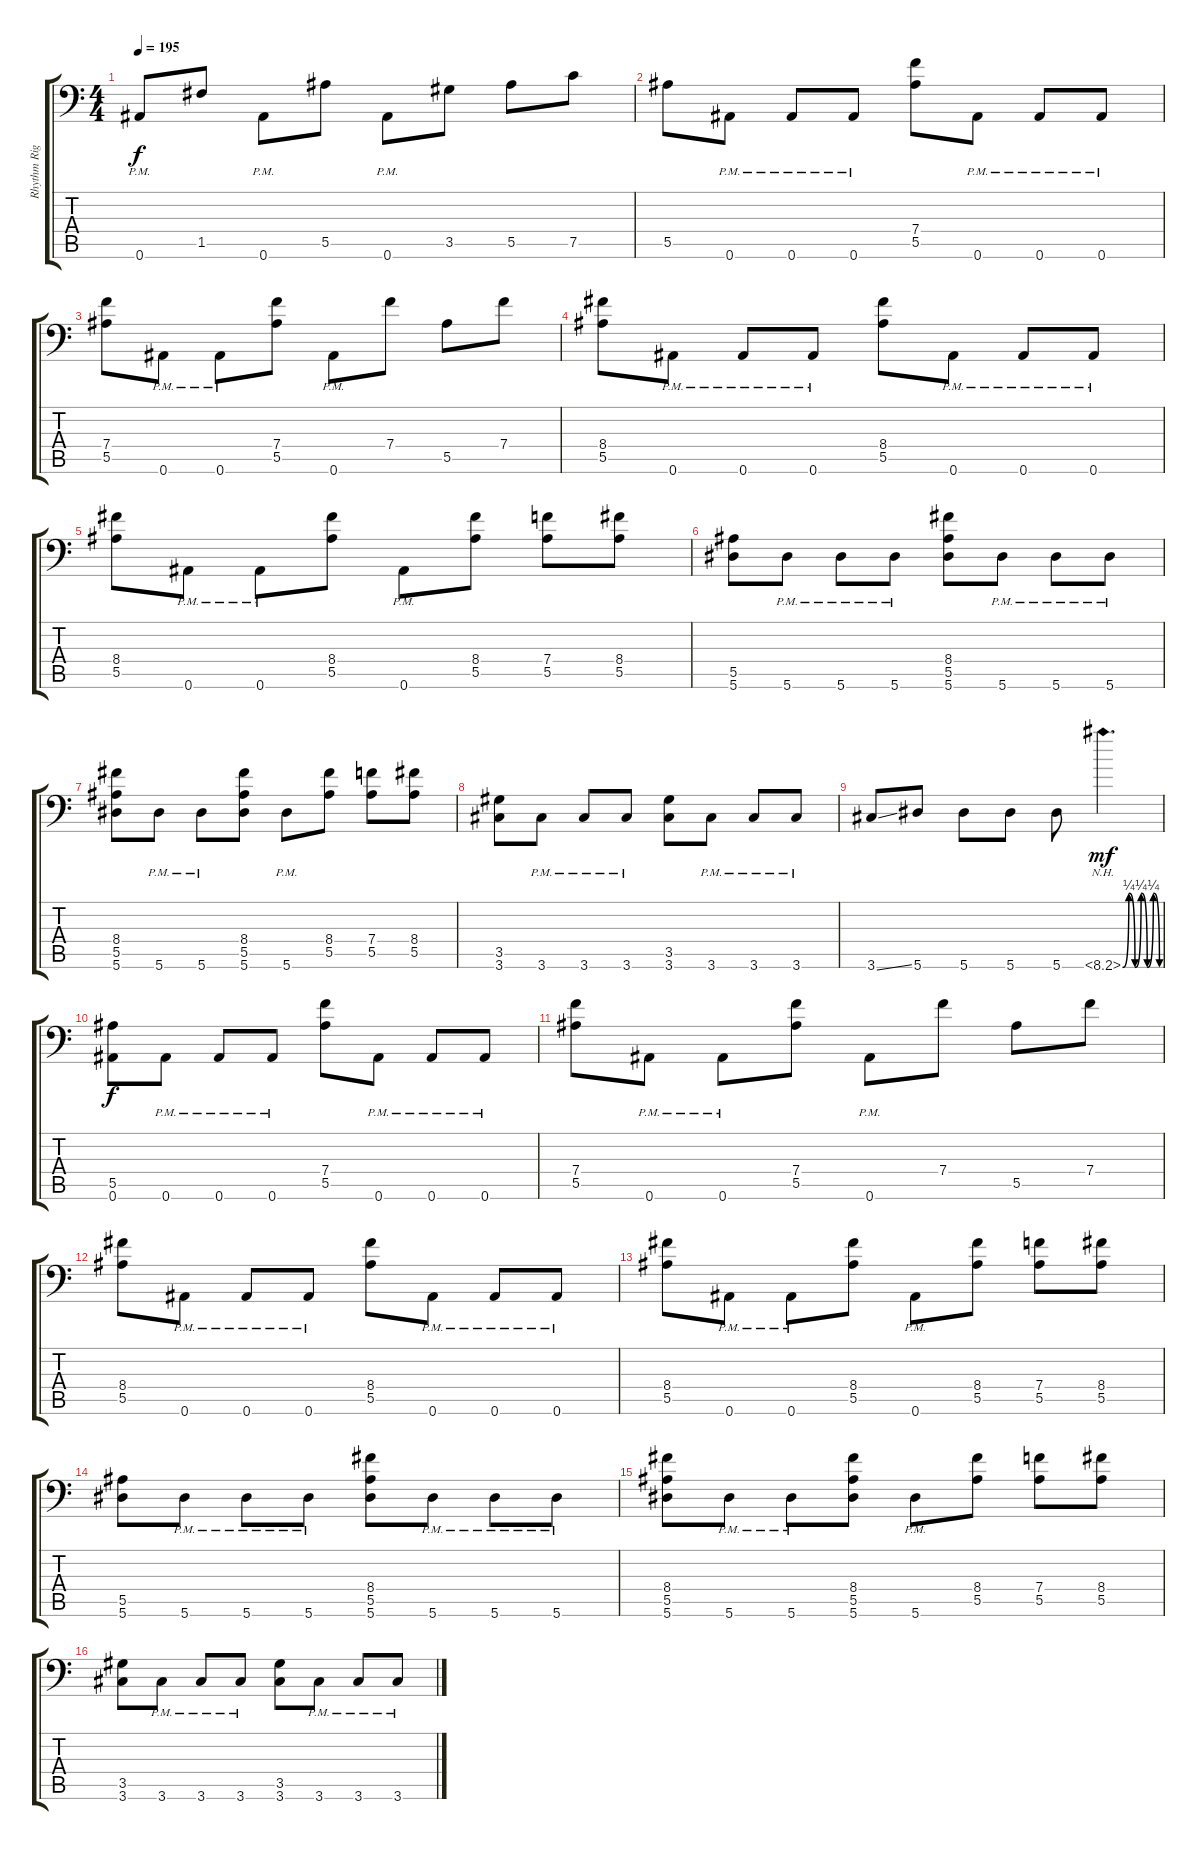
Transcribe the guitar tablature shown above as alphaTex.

\track ("Rhythm Right" "Rhythm Rig") {instrument distortionguitar}
\staff {score tabs}
\tuning (C4 G3 Eb3 Bb2 F2 Bb1) {hide}
\ts (4 4)
\tempo 195
\clef f4
\ks c
0.6{pm}.8{dy f} 1.5.8 0.6{pm}.8 5.5.8 0.6{pm}.8 3.5.8 5.5.8 7.5.8 |
5.5.8 0.6{pm}.8 0.6{pm}.8 0.6{pm}.8 (7.4 5.5).8 0.6{pm}.8 0.6{pm}.8 0.6{pm}.8 |
(7.4 5.5).8 0.6{pm}.8 0.6{pm}.8 (7.4 5.5).8 0.6{pm}.8 7.4.8 5.5.8 7.4.8 |
(8.4 5.5).8 0.6{pm}.8 0.6{pm}.8 0.6{pm}.8 (8.4 5.5).8 0.6{pm}.8 0.6{pm}.8 0.6{pm}.8 |
(8.4 5.5).8 0.6{pm}.8 0.6{pm}.8 (8.4 5.5).8 0.6{pm}.8 (8.4 5.5).8 (7.4 5.5).8 (8.4 5.5).8 |
(5.5 5.6).8 5.6{pm}.8 5.6{pm}.8 5.6{pm}.8 (8.4 5.5 5.6).8 5.6{pm}.8 5.6{pm}.8 5.6{pm}.8 |
(8.4 5.5 5.6).8 5.6{pm}.8 5.6{pm}.8 (8.4 5.5 5.6).8 5.6{pm}.8 (8.4 5.5).8 (7.4 5.5).8 (8.4 5.5).8 |
(3.5 3.6).8 3.6{pm}.8 3.6{pm}.8 3.6{pm}.8 (3.5 3.6).8 3.6{pm}.8 3.6{pm}.8 3.6{pm}.8 |
3.6{ss}.8 5.6.8 5.6.8 5.6.8 5.6.8 8.6{be (custom 0 0 10 1 20 0 30 1 40 0 50 1 60 0) nh}.4{d dy mf} |
(5.5 0.6).8{dy f} 0.6{pm}.8 0.6{pm}.8 0.6{pm}.8 (7.4 5.5).8 0.6{pm}.8 0.6{pm}.8 0.6{pm}.8 |
(7.4 5.5).8 0.6{pm}.8 0.6{pm}.8 (7.4 5.5).8 0.6{pm}.8 7.4.8 5.5.8 7.4.8 |
(8.4 5.5).8 0.6{pm}.8 0.6{pm}.8 0.6{pm}.8 (8.4 5.5).8 0.6{pm}.8 0.6{pm}.8 0.6{pm}.8 |
(8.4 5.5).8 0.6{pm}.8 0.6{pm}.8 (8.4 5.5).8 0.6{pm}.8 (8.4 5.5).8 (7.4 5.5).8 (8.4 5.5).8 |
(5.5 5.6).8 5.6{pm}.8 5.6{pm}.8 5.6{pm}.8 (8.4 5.5 5.6).8 5.6{pm}.8 5.6{pm}.8 5.6{pm}.8 |
(8.4 5.5 5.6).8 5.6{pm}.8 5.6{pm}.8 (8.4 5.5 5.6).8 5.6{pm}.8 (8.4 5.5).8 (7.4 5.5).8 (8.4 5.5).8 |
(3.5 3.6).8 3.6{pm}.8 3.6{pm}.8 3.6{pm}.8 (3.5 3.6).8 3.6{pm}.8 3.6{pm}.8 3.6{pm}.8
